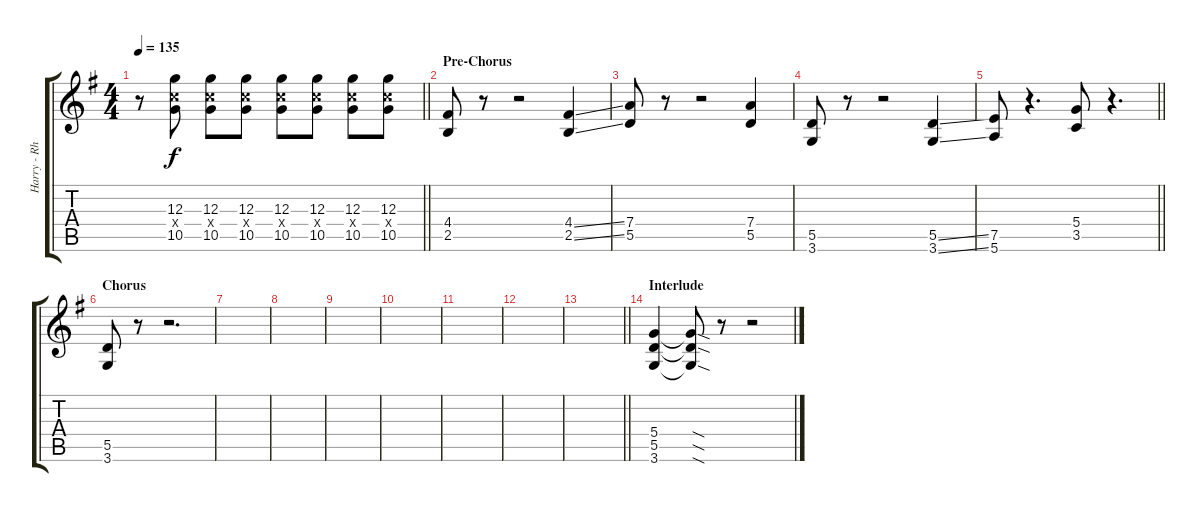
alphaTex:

\track ("Harry - Rhythm Guitar II" "Harry - Rh") {instrument overdrivenguitar}
\staff {score tabs}
\tuning (E4 B3 G3 D3 A2 E2) {hide}
\ts (4 4)
\tempo 135
\clef g2
\barLineRight lightlight
\ks g
r.8{dy f volume 14} (12.3 10.4{x} 10.5).8 (12.3 10.4{x} 10.5).8 (12.3 10.4{x} 10.5).8 (12.3 10.4{x} 10.5).8 (12.3 10.4{x} 10.5).8 (12.3 10.4{x} 10.5).8 (12.3 10.4{x} 10.5).8 |
\section ("" "Pre-Chorus")
(4.4 2.5).8 r.8 r.2 (4.4{ss} 2.5{ss}).4 |
(7.4 5.5).8 r.8 r.2 (7.4 5.5).4 |
(5.5 3.6).8 r.8 r.2 (5.5{ss} 3.6{ss}).4 |
\barLineRight lightlight
(7.5 5.6).8 r.4{d} (5.4 3.5).8 r.4{d} |
\section ("" "Chorus")
(5.5 3.6).8 r.8 r.2{d} |
|
|
|
|
|
|
\barLineRight lightlight
|
\section ("" "Interlude")
(5.4 5.5 3.6).4 (5.4{sod t} 5.5{sod t} 3.6{sod t}).8 r.8 r.2
